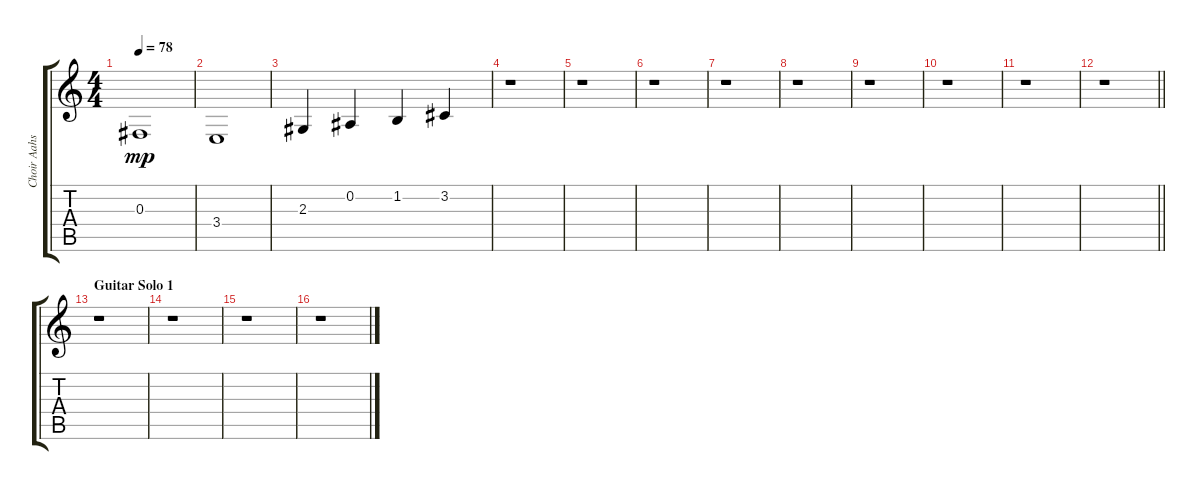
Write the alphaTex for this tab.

\track ("Choir Aahs& Rain" "Choir Aahs") {instrument choiraahs}
\staff {score tabs}
\tuning (Eb4 Bb3 Gb3 Db3 Ab2 Eb2) {hide}
\ts (4 4)
\tempo 78
\clef g2
\ks c
0.3.1{dy mp} |
3.4.1 |
2.3.4 0.2.4 1.2.4 3.2.4 |
r.1 |
r.1 |
r.1 |
r.1 |
r.1 |
r.1 |
r.1 |
r.1 |
\barLineRight lightlight
r.1 |
\section ("" "Guitar Solo 1")
r.1 |
r.1 |
r.1 |
r.1
